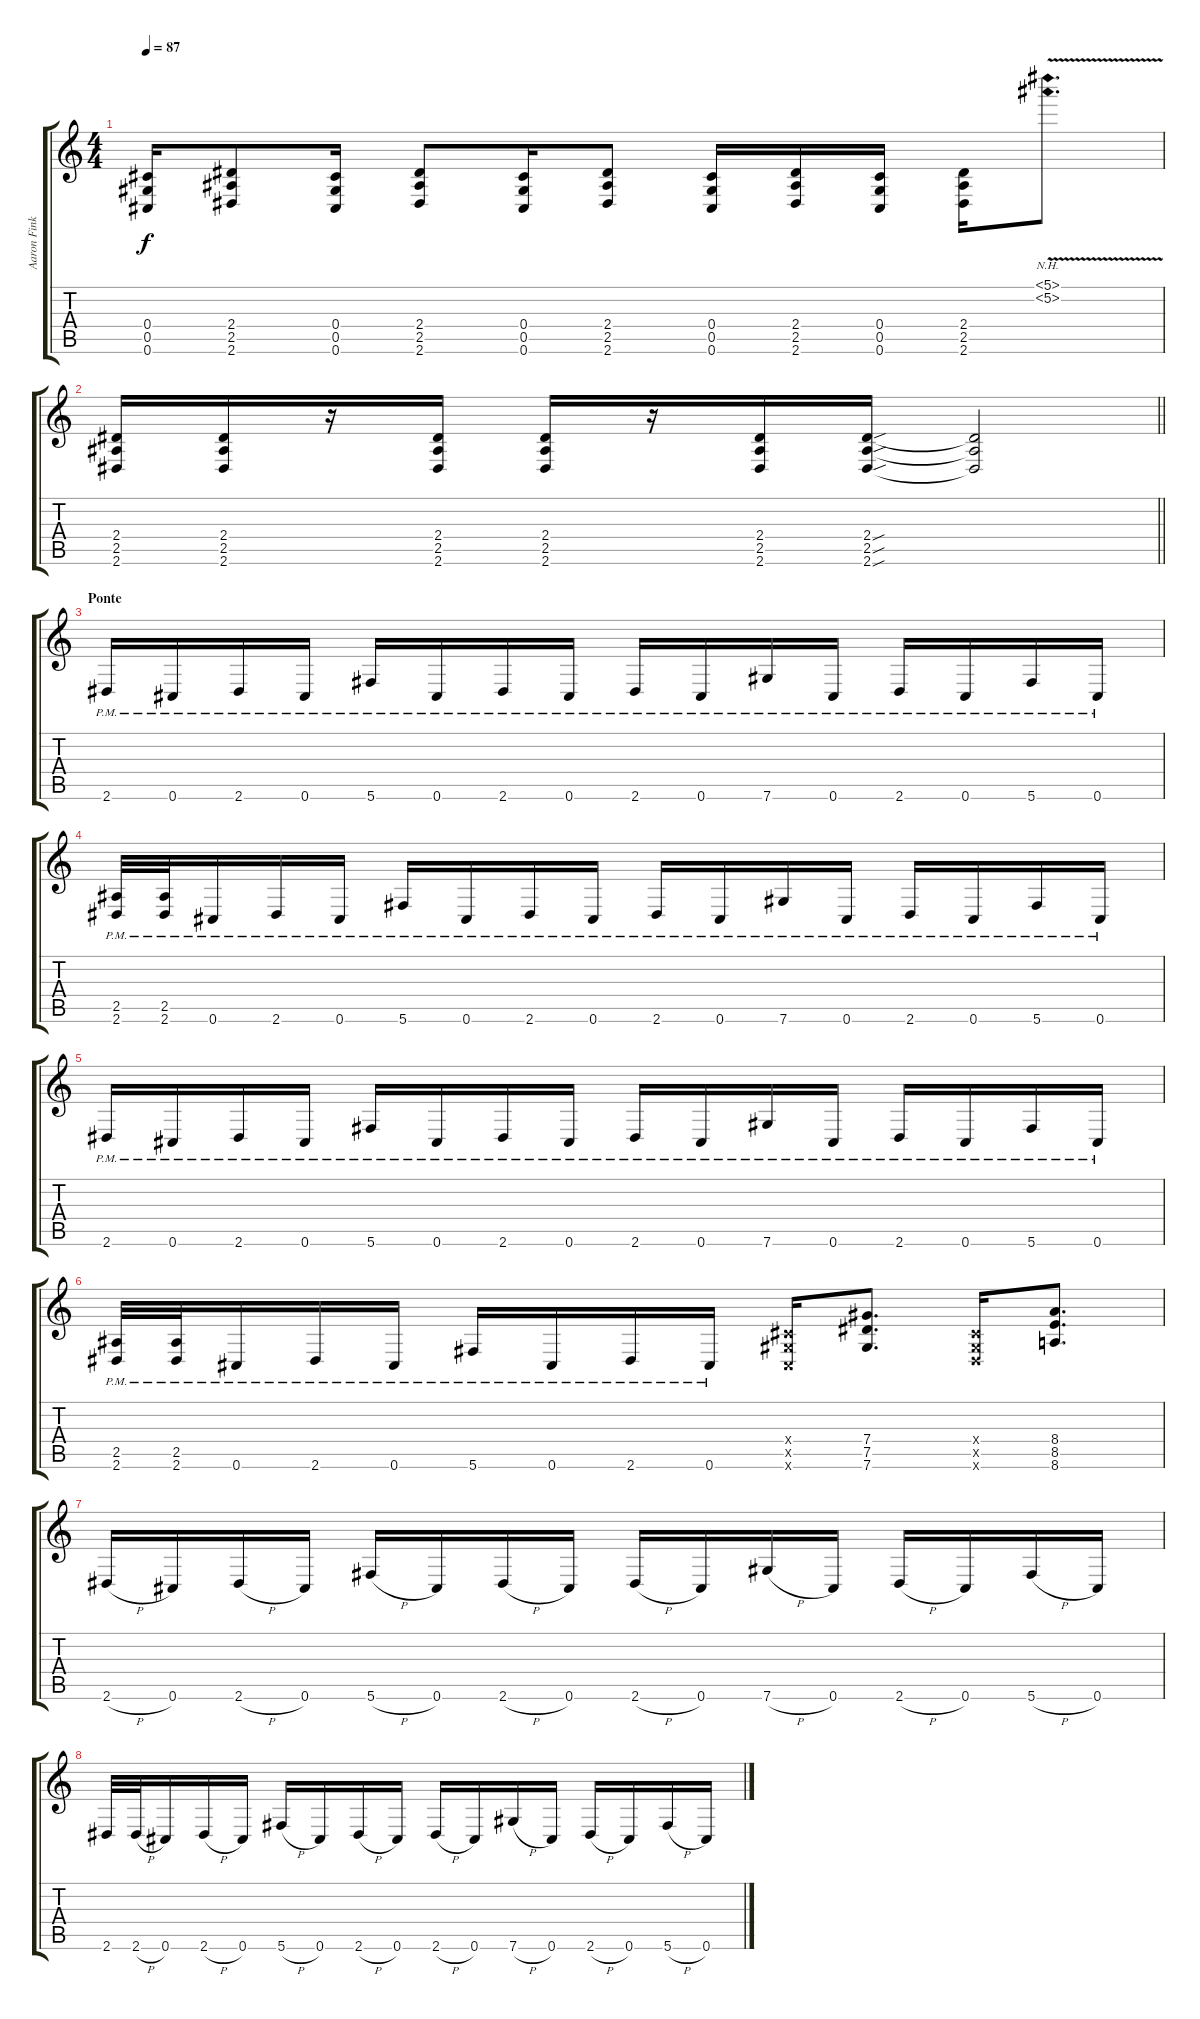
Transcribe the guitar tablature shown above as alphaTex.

\track ("Aaron Fink" "Aaron Fink") {instrument distortionguitar}
\staff {score tabs}
\tuning (Eb4 Bb3 Gb3 Db3 Ab2 Db2) {hide}
\ts (4 4)
\tempo 87
\clef g2
\ks c
(0.4 0.5 0.6).16{dy f} (2.4 2.5 2.6).8 (0.4 0.5 0.6).16 (2.4 2.5 2.6).8 (0.4 0.5 0.6).16 (2.4 2.5 2.6).8 (0.4 0.5 0.6).16 (2.4 2.5 2.6).16 (0.4 0.5 0.6).16 (2.4 2.5 2.6).16 (5.1{nh v} 5.2{nh}).8{d} |
\barLineRight lightlight
(2.4 2.5 2.6).16 (2.4 2.5 2.6).16 r.16 (2.4 2.5 2.6).16 (2.4 2.5 2.6).16 r.16 (2.4 2.5 2.6).16 (2.4{sou} 2.5{sou} 2.6{sou}).16 (2.4{t} 2.5{t} 2.6{t}).2 |
\section ("" "Ponte")
2.6{pm}.16 0.6{pm}.16 2.6{pm}.16 0.6{pm}.16 5.6{pm}.16 0.6{pm}.16 2.6{pm}.16 0.6{pm}.16 2.6{pm}.16 0.6{pm}.16 7.6{pm}.16 0.6{pm}.16 2.6{pm}.16 0.6{pm}.16 5.6{pm}.16 0.6{pm}.16 |
(2.5{pm} 2.6{pm}).32 (2.5{pm} 2.6{pm}).32 0.6{pm}.16 2.6{pm}.16 0.6{pm}.16 5.6{pm}.16 0.6{pm}.16 2.6{pm}.16 0.6{pm}.16 2.6{pm}.16 0.6{pm}.16 7.6{pm}.16 0.6{pm}.16 2.6{pm}.16 0.6{pm}.16 5.6{pm}.16 0.6{pm}.16 |
2.6{pm}.16 0.6{pm}.16 2.6{pm}.16 0.6{pm}.16 5.6{pm}.16 0.6{pm}.16 2.6{pm}.16 0.6{pm}.16 2.6{pm}.16 0.6{pm}.16 7.6{pm}.16 0.6{pm}.16 2.6{pm}.16 0.6{pm}.16 5.6{pm}.16 0.6{pm}.16 |
(2.5{pm} 2.6{pm}).32 (2.5{pm} 2.6{pm}).32 0.6{pm}.16 2.6{pm}.16 0.6{pm}.16 5.6{pm}.16 0.6{pm}.16 2.6{pm}.16 0.6{pm}.16 (0.4{x} 0.5{x} 0.6{x}).16 (7.4 7.5 7.6).8{d} (0.4{x} 0.5{x} 2.6{x}).16 (8.4 8.5 8.6).8{d} |
2.6{h}.16 0.6.16 2.6{h}.16 0.6.16 5.6{h}.16 0.6.16 2.6{h}.16 0.6.16 2.6{h}.16 0.6.16 7.6{h}.16 0.6.16 2.6{h}.16 0.6.16 5.6{h}.16 0.6.16 |
2.6.32 2.6{h}.32 0.6.16 2.6{h}.16 0.6.16 5.6{h}.16 0.6.16 2.6{h}.16 0.6.16 2.6{h}.16 0.6.16 7.6{h}.16 0.6.16 2.6{h}.16 0.6.16 5.6{h}.16 0.6.16
